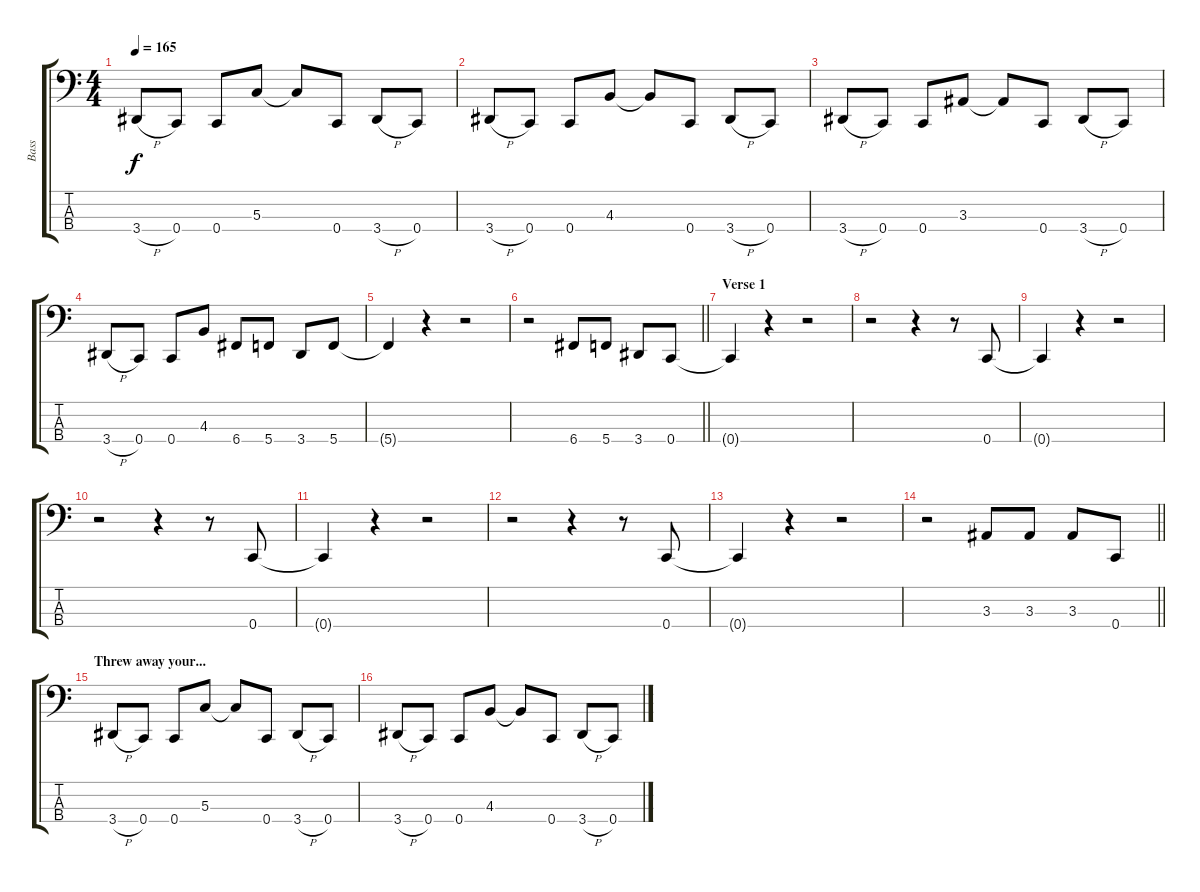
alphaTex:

\track ("Bass" "Bass") {instrument electricbasspick}
\staff {score tabs}
\tuning (F2 C2 G1 C1) {hide}
\ts (4 4)
\tempo 165
\clef f4
\ks c
3.4{h}.8{dy f} 0.4.8 0.4.8 5.3.8 5.3{t}.8 0.4.8 3.4{h}.8 0.4.8 |
3.4{h}.8 0.4.8 0.4.8 4.3.8 4.3{t}.8 0.4.8 3.4{h}.8 0.4.8 |
3.4{h}.8 0.4.8 0.4.8 3.3.8 3.3{t}.8 0.4.8 3.4{h}.8 0.4.8 |
3.4{h}.8 0.4.8 0.4.8 4.3.8 6.4.8 5.4.8 3.4.8 5.4.8 |
5.4{t}.4 r.4 r.2 |
\barLineRight lightlight
r.2 6.4.8 5.4.8 3.4.8 0.4.8 |
\section ("" "Verse 1")
0.4{t}.4 r.4 r.2 |
r.2 r.4 r.8 0.4.8 |
0.4{t}.4 r.4 r.2 |
r.2 r.4 r.8 0.4.8 |
0.4{t}.4 r.4 r.2 |
r.2 r.4 r.8 0.4.8 |
0.4{t}.4 r.4 r.2 |
\barLineRight lightlight
r.2 3.3.8 3.3.8 3.3.8 0.4.8 |
\section ("" "Threw away your...")
3.4{h}.8 0.4.8 0.4.8 5.3.8 5.3{t}.8 0.4.8 3.4{h}.8 0.4.8 |
3.4{h}.8 0.4.8 0.4.8 4.3.8 4.3{t}.8 0.4.8 3.4{h}.8 0.4.8
